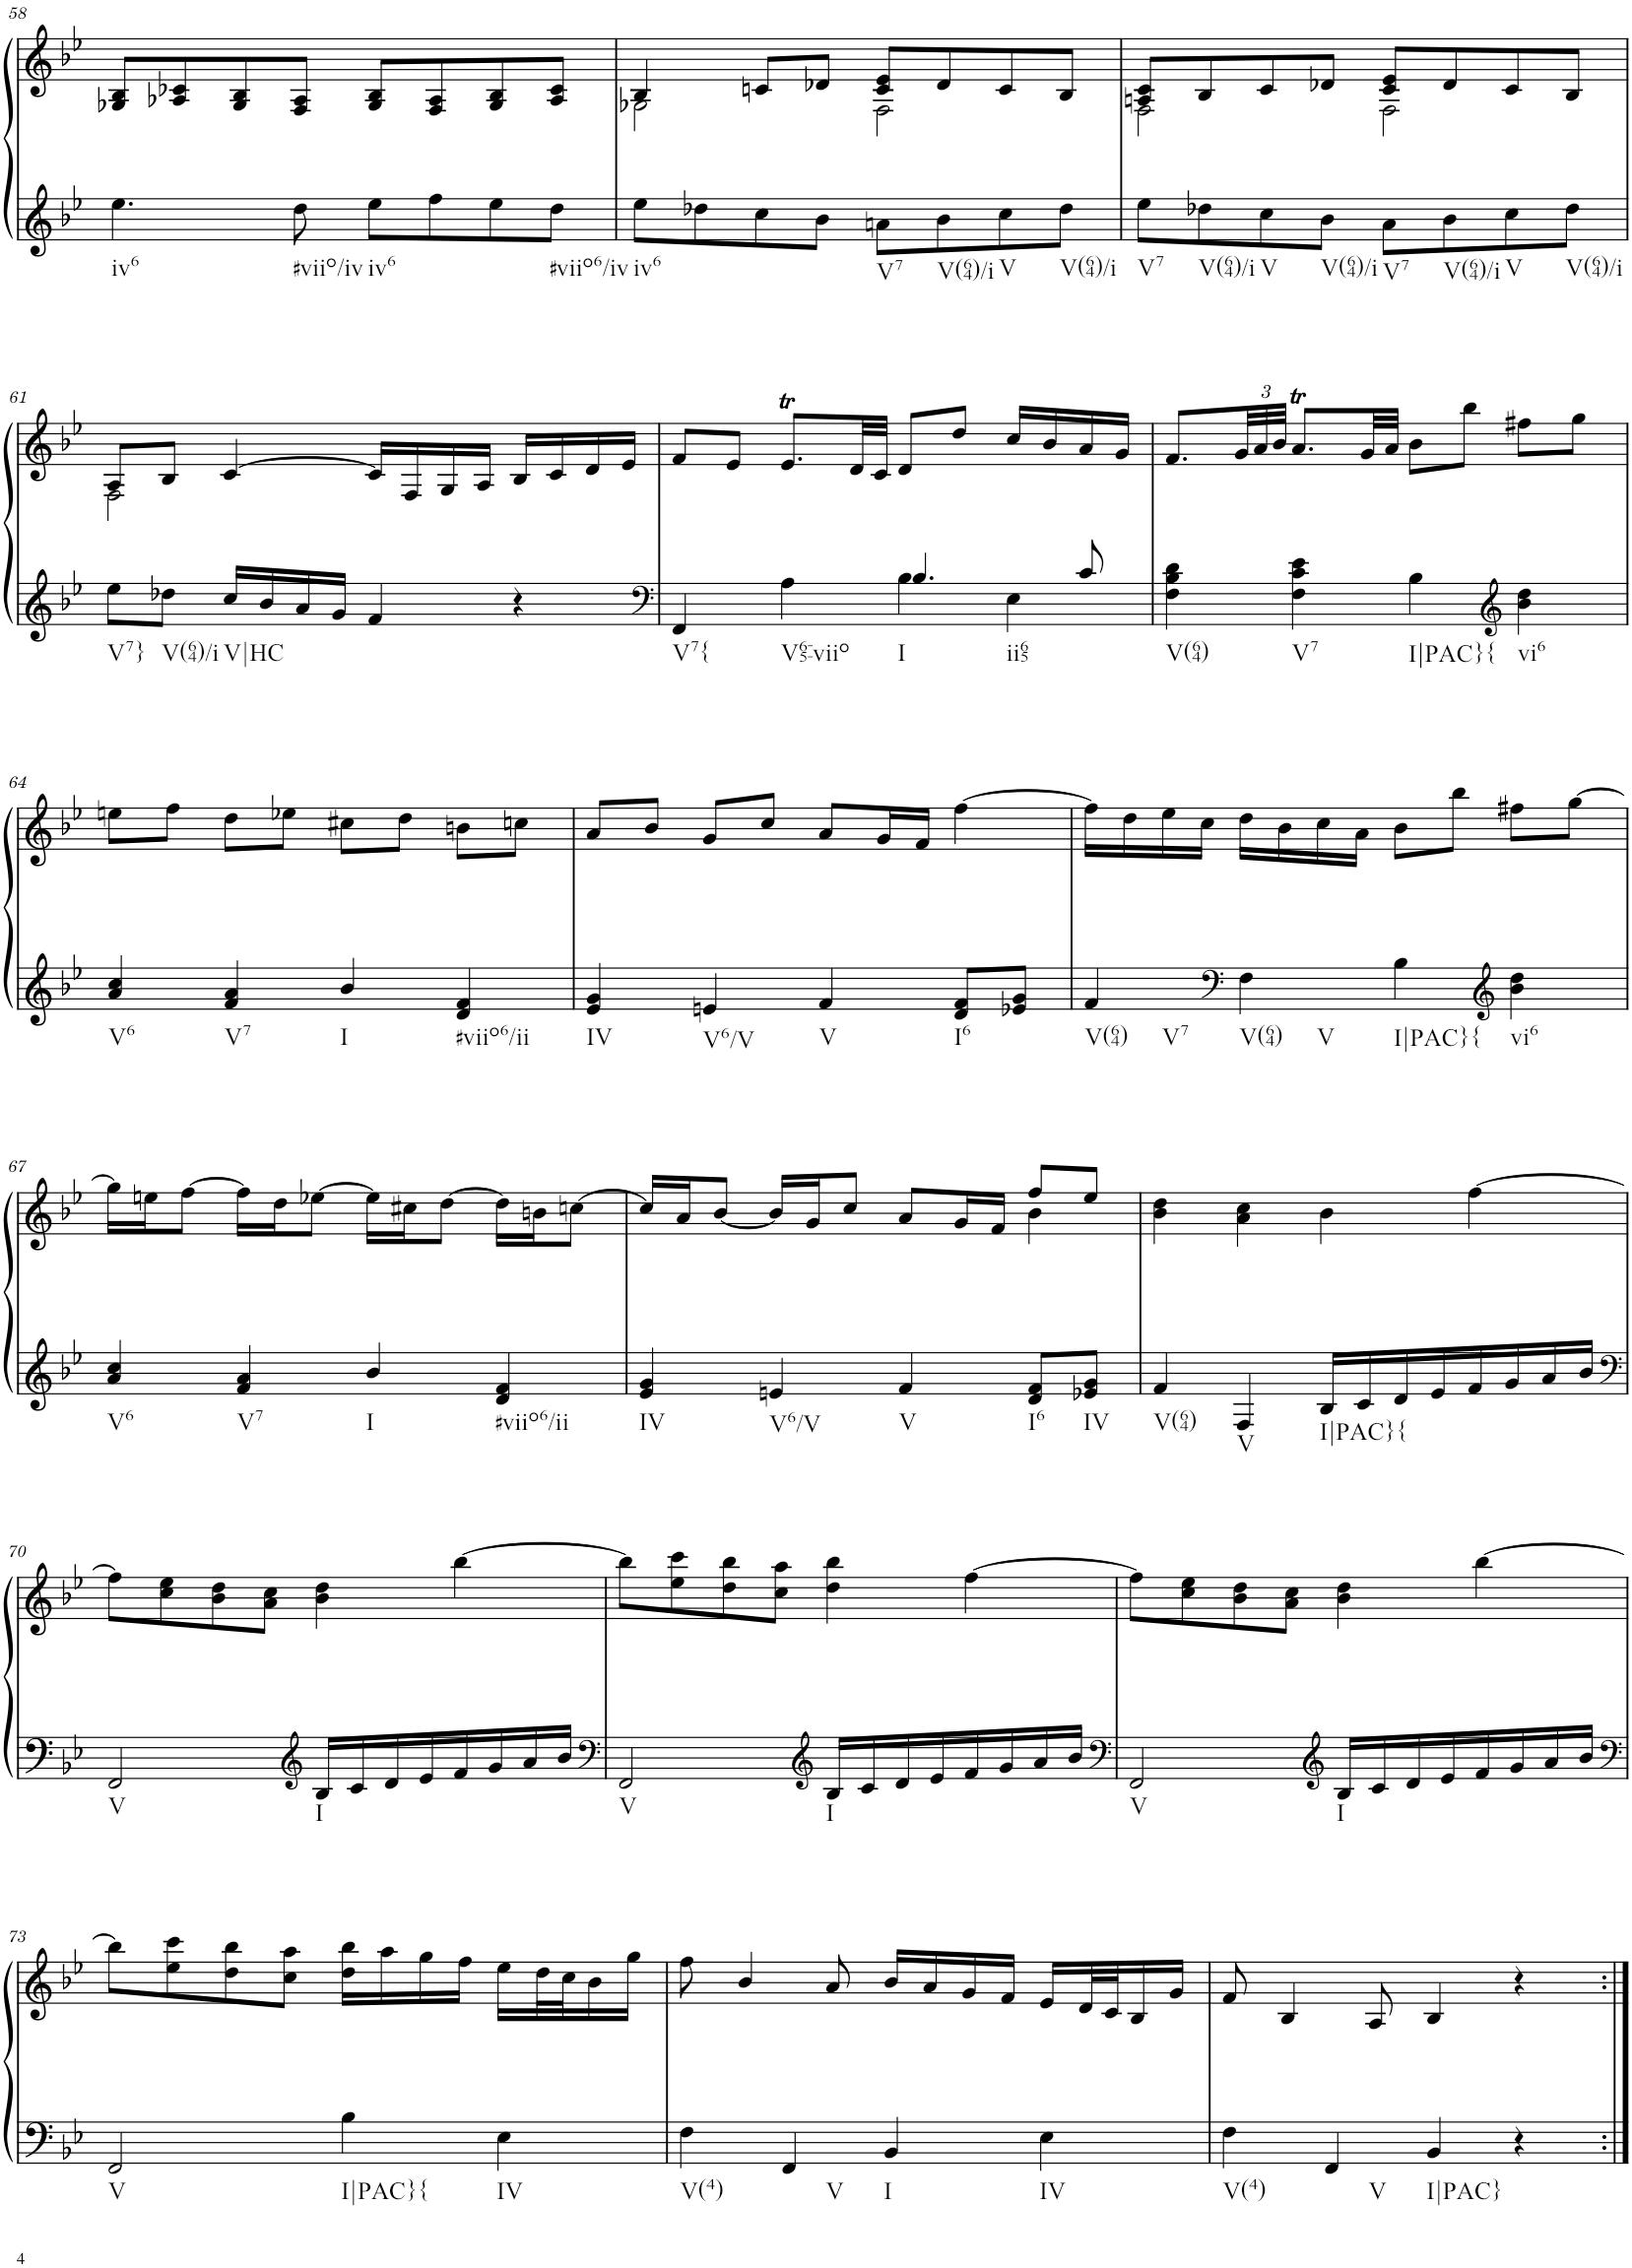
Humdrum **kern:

**kern	**kern
*part1	*part1
*staff2	*staff1
*I"Piano	*
*I'Pno.	*
!!LO:PB:g=z
*clefG2	*clefG2
*k[b-e-]	*k[b-e-]
*M4/4	*M4/4
*met(c)	*met(c)
=58	=58
!LO:TX:b:t=iv6	!
4.ee-\	8G-X/ 8B-/L
.	8A-X/ 8c-X/
.	8G-/ 8B-/
!LO:TX:b:t=#viio/iv	!
8dd\	8F/ 8A-/J
!LO:TX:b:t=iv6	!
8ee-\L	8G-/ 8B-/L
8ff\	8F/ 8A-/
8ee-\	8G-/ 8B-/
!LO:TX:b:t=#viio6/iv	!
8dd\J	8A-/ 8c-/J
=59	=59
*	*^
!LO:TX:b:t=iv6	!	!
8ee-\L	4B-/	2G-X\
8dd-X\	.	.
8cc\	8cn/L	.
8b-\J	8d-X/J	.
!LO:TX:b:t=V7	!	!
8an\L	8c/ 8e-/L	2F\
!LO:TX:b:t=V(64)/i	!	!
8b-\	8d-/	.
!LO:TX:b:t=V	!	!
8cc\	8c/	.
!LO:TX:b:t=V(64)/i	!	!
8dd-\J	8B-/J	.
=60	=60	=60
!LO:TX:b:t=V7	!	!
8ee-\L	8An/ 8c/L	2F\
!LO:TX:b:t=V(64)/i	!	!
8dd-X\	8B-/	.
!LO:TX:b:t=V	!	!
8cc\	8c/	.
!LO:TX:b:t=V(64)/i	!	!
8b-\J	8d-X/J	.
!LO:TX:b:t=V7	!	!
8a\L	8c/ 8e-/L	2F\
!LO:TX:b:t=V(64)/i	!	!
8b-\	8d-/	.
!LO:TX:b:t=V	!	!
8cc\	8c/	.
!LO:TX:b:t=V(64)/i	!	!
8dd-\J	8B-/J	.
!!LO:LB:g=z	!!
=61	=61	=61
!LO:TX:b:t=V7}	!	!
8ee-\L	8A/L	2F\
!LO:TX:b:t=V(64)/i	!	!
8dd-X\J	8B-/J	.
!LO:TX:b:t=V|HC	!	!
16cc/LL	[4c/	.
16b-/	.	.
16a/	.	.
16g/JJ	.	.
4f/	16c/LL]	2ryy
.	16F/	.
.	16G/	.
.	16A/JJ	.
4r	16B-/LL	.
.	16c/	.
.	16d/	.
.	16e-/JJ	.
*	*v	*v
=62	=62
*clefF4	*
*^	*
!LO:TX:b:t=V7{	!	!
4FF/	2ryy	8f/L
.	.	8e-/J
!LO:TX:b:t=V65-viio	!	!
4A\	.	8.e-T/L
.	.	32d/LL
.	.	32c/JJJ
!LO:TX:b:t=I	!	!
!LO:TX:b:t=ii65	!	!
4.B-/	4B-\	8d/L
.	.	8dd/J
.	4E-\	16cc/LL
.	.	16b-/
8c/	.	16a/
.	.	16g/JJ
*v	*v	*
=63	=63
!LO:TX:b:t=V(64)	!
4F\ 4B-\ 4d\	8.f/L
*	*Xbrackettup
.	48g/LL
.	48a/
.	48b-/JJJ
!LO:TX:b:t=V7	!
4F\ 4c\ 4e-\	8.at/L
.	32g/LL
.	32a/JJJ
!LO:TX:b:t=I|PAC}{	!
4B-\	8b-\L
.	8bb-\J
*clefG2	*
!LO:TX:b:t=vi6	!
4b-\ 4dd\	8ff#X\L
.	8gg\J
!!LO:LB:g=z
=64	=64
!LO:TX:b:t=V6	!
4a/ 4cc/	8een\L
.	8ff\J
!LO:TX:b:t=V7	!
4f/ 4a/	8dd\L
.	8ee-X\J
!LO:TX:b:t=I	!
4b-/	8cc#X\L
.	8dd\J
!LO:TX:b:t=#viio6/ii	!
4d/ 4f/	8bn\L
.	8ccn\J
=65	=65
!LO:TX:b:t=IV	!
4e-/ 4g/	8a/L
.	8b-/J
!LO:TX:b:t=V6/V	!
4en/	8g/L
.	8cc/J
!LO:TX:b:t=V	!
4f/	8a/L
.	16g/L
.	16f/JJ
!LO:TX:b:t=I6	!
8d/ 8f/L	[4ff\
8e-X/ 8g/J	.
=66	=66
!LO:TX:b:t=V(64)	!
!LO:TX:b:t=V7	!
4f/	16ff\LL]
.	16dd\
.	16ee-\
.	16cc\JJ
*clefF4	*
!LO:TX:b:t=V(64)	!
!LO:TX:b:t=V	!
4F\	16dd\LL
.	16b-\
.	16cc\
.	16a\JJ
!LO:TX:b:t=I|PAC}{	!
4B-\	8b-\L
.	8bb-\J
*clefG2	*
!LO:TX:b:t=vi6	!
4b-\ 4dd\	8ff#X\L
.	[8gg\J
!!LO:LB:g=z
=67	=67
!LO:TX:b:t=V6	!
4a/ 4cc/	16gg\LL]
.	16een\J
.	[8ff\J
!LO:TX:b:t=V7	!
4f/ 4a/	16ff\LL]
.	16dd\J
.	[8ee-X\J
!LO:TX:b:t=I	!
4b-/	16ee-\LL]
.	16cc#X\J
.	[8dd\J
!LO:TX:b:t=#viio6/ii	!
4d/ 4f/	16dd\LL]
.	16bn\J
.	[8ccn\J
=68	=68
*	*^
!LO:TX:b:t=IV	!	!
4e-/ 4g/	16cc/LL]	2.ryy
.	16a/J	.
.	[8b-/J	.
!LO:TX:b:t=V6/V	!	!
4en/	16b-/LL]	.
.	16g/J	.
.	8cc/J	.
!LO:TX:b:t=V	!	!
4f/	8a/L	.
.	16g/L	.
.	16f/JJ	.
!LO:TX:b:t=I6	!	!
8d/ 8f/L	8ff/L	4b-\
!LO:TX:b:t=IV	!	!
8e-X/ 8g/J	8ee-/J	.
*	*v	*v
=69	=69
!LO:TX:b:t=V(64)	!
4f/	4b-\ 4dd\
!LO:TX:b:t=V	!
4F/	4a\ 4cc\
!LO:TX:b:t=I|PAC}{	!
16B-/LL	4b-\
16c/	.
16d/	.
16e-/	.
16f/	[4ff\
16g/	.
16a/	.
16b-/JJ	.
!!LO:LB:g=z
=70	=70
*clefF4	*
!LO:TX:b:t=V	!
2FF/	8ff\L]
.	8cc\ 8ee-\
.	8b-\ 8dd\
.	8a\ 8cc\J
*clefG2	*
!LO:TX:b:t=I	!
16B-/LL	4b-\ 4dd\
16c/	.
16d/	.
16e-/	.
16f/	[4bb-\
16g/	.
16a/	.
16b-/JJ	.
=71	=71
*clefF4	*
!LO:TX:b:t=V	!
2FF/	8bb-\L]
.	8ee-\ 8ccc\
.	8dd\ 8bb-\
.	8cc\ 8aa\J
*clefG2	*
!LO:TX:b:t=I	!
16B-/LL	4dd\ 4bb-\
16c/	.
16d/	.
16e-/	.
16f/	[4ff\
16g/	.
16a/	.
16b-/JJ	.
=72	=72
*clefF4	*
!LO:TX:b:t=V	!
2FF/	8ff\L]
.	8cc\ 8ee-\
.	8b-\ 8dd\
.	8a\ 8cc\J
*clefG2	*
!LO:TX:b:t=I	!
16B-/LL	4b-\ 4dd\
16c/	.
16d/	.
16e-/	.
16f/	[4bb-\
16g/	.
16a/	.
16b-/JJ	.
!!LO:LB:g=z
=73	=73
*clefF4	*
!LO:TX:b:t=V	!
2FF/	8bb-\L]
.	8ee-\ 8ccc\
.	8dd\ 8bb-\
.	8cc\ 8aa\J
!LO:TX:b:t=I|PAC}{	!
4B-\	16dd\ 16bb-\LL
.	16aa\
.	16gg\
.	16ff\JJ
!LO:TX:b:t=IV	!
4E-\	16ee-\LL
.	32dd\L
.	32cc\J
.	16b-\
.	16gg\JJ
=74	=74
!LO:TX:b:t=V(4)	!
4F\	8ff\
.	4b-/
!LO:TX:b:t=V	!
4FF/	.
.	8a/
!LO:TX:b:t=I	!
4BB-/	16b-/LL
.	16a/
.	16g/
.	16f/JJ
!LO:TX:b:t=IV	!
4E-\	16e-/LL
.	32d/L
.	32c/J
.	16B-/
.	16g/JJ
=75	=75
!LO:TX:b:t=V(4)	!
4F\	8f/
.	4B-/
!LO:TX:b:t=V	!
4FF/	.
.	8A/
!LO:TX:b:t=I|PAC}	!
4BB-/	4B-/
4r	4r
=:|!	=:|!
*-	*-
